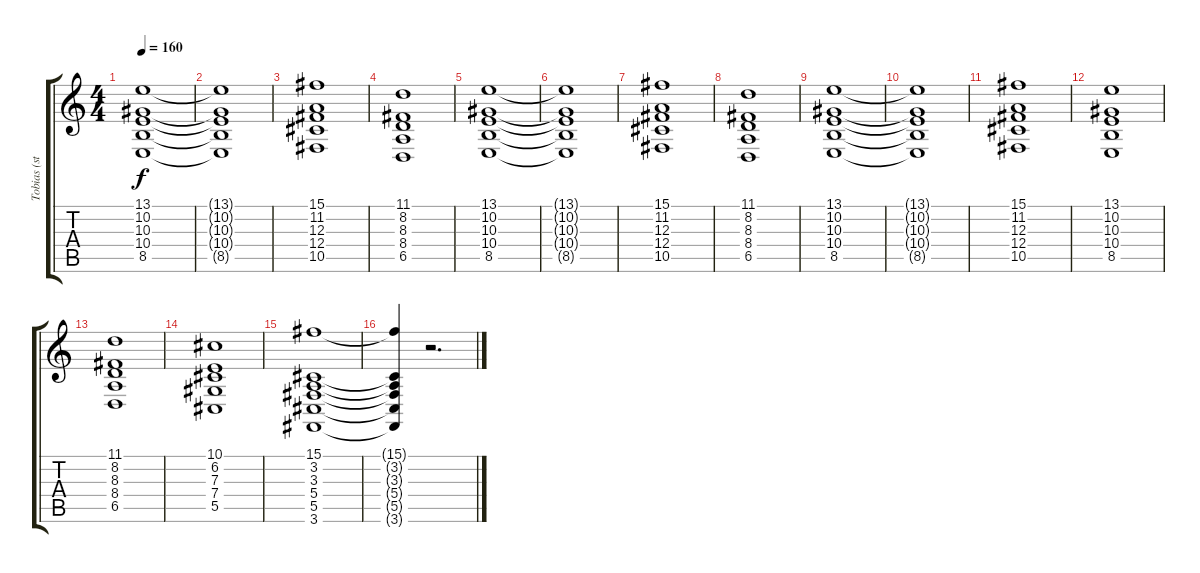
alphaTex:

\track ("Tobias (strings)" "Tobias (st") {instrument stringensemble1}
\staff {score tabs}
\tuning (Eb4 Bb3 Gb3 Db3 Ab2 Eb2) {hide}
\ts (4 4)
\tempo 160
\clef g2
\ks c
(13.1 10.2 10.3 10.4 8.5).1{dy f} |
(13.1{t} 10.2{t} 10.3{t} 10.4{t} 8.5{t}).1 |
(15.1 11.2 12.3 12.4 10.5).1 |
(11.1 8.2 8.3 8.4 6.5).1 |
(13.1 10.2 10.3 10.4 8.5).1 |
(13.1{t} 10.2{t} 10.3{t} 10.4{t} 8.5{t}).1 |
(15.1 11.2 12.3 12.4 10.5).1 |
(11.1 8.2 8.3 8.4 6.5).1 |
(13.1 10.2 10.3 10.4 8.5).1 |
(13.1{t} 10.2{t} 10.3{t} 10.4{t} 8.5{t}).1 |
(15.1 11.2 12.3 12.4 10.5).1 |
(13.1 10.2 10.3 10.4 8.5).1 |
(11.1 8.2 8.3 8.4 6.5).1 |
(10.1 6.2 7.3 7.4 5.5).1 |
(15.1 3.2 3.3 5.4 5.5 3.6).1 |
(15.1{t} 3.2{t} 3.3{t} 5.4{t} 5.5{t} 3.6{t}).4 r.2{d}
